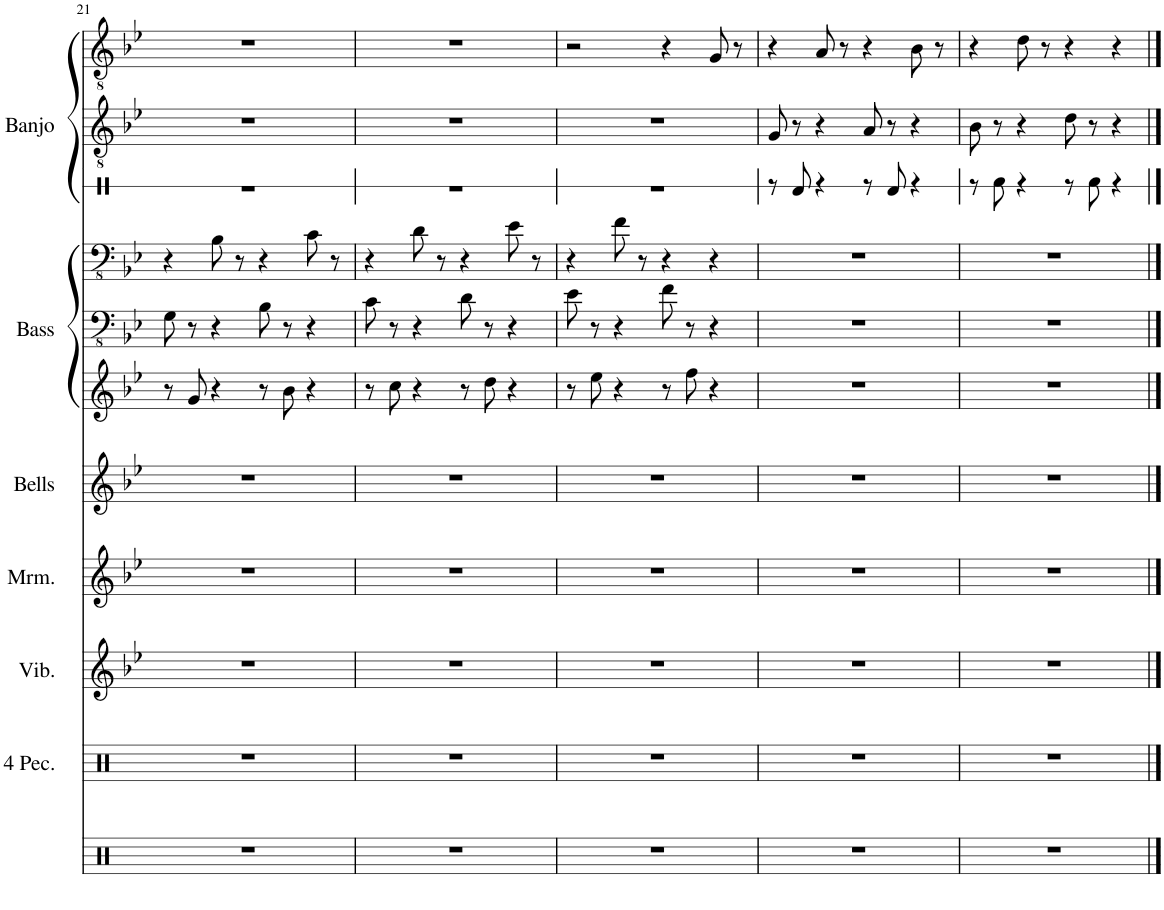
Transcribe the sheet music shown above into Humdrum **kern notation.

**kern	**kern	**kern	**kern	**kern	**kern	**kern	**kern	**kern	**kern	**kern
*part11	*part10	*part9	*part8	*part7	*part6	*part5	*part4	*part3	*part2	*part1
*staff11	*staff10	*staff9	*staff8	*staff7	*staff6	*staff5	*staff4	*staff3	*staff2	*staff1
*I"Drumset	*I"4-Way Percussion	*I"Vibraphone	*I"Marimba	*I"Tubular Bells	*I"Pitched Bongos	*I"Guitar 2	*I"Guitar 1	*I"Bongos	*I"Banjo 2	*I"Banjo 1
*	*I'4 Pec.	*I'Vib.	*I'Mrm.	*I'Bells	*	*	*	*	*I'Banjo	*
!!LO:PB:g=z
*clefX	*clefX	*clefG2	*clefG2	*clefG2	*clefG2	*clefFv4	*clefFv4	*clefX	*clefGv2	*clefGv2
*k[]	*k[]	*k[b-e-]	*k[b-e-]	*k[b-e-]	*k[b-e-]	*k[b-e-]	*k[b-e-]	*k[]	*k[b-e-]	*k[b-e-]
*M4/4	*M4/4	*M4/4	*M4/4	*M4/4	*M4/4	*M4/4	*M4/4	*M4/4	*M4/4	*M4/4
=21	=21	=21	=21	=21	=21	=21	=21	=21	=21	=21
1r	1r	1r	1r	1r	8r	8GG\	4r	1r	1r	1r
.	.	.	.	.	8g/	8r	.	.	.	.
.	.	.	.	.	4r	4r	8BB-\	.	.	.
.	.	.	.	.	.	.	8r	.	.	.
.	.	.	.	.	8r	8BB-\	4r	.	.	.
.	.	.	.	.	8b-\	8r	.	.	.	.
.	.	.	.	.	4r	4r	8C\	.	.	.
.	.	.	.	.	.	.	8r	.	.	.
=22	=22	=22	=22	=22	=22	=22	=22	=22	=22	=22
1r	1r	1r	1r	1r	8r	8C\	4r	1r	1r	1r
.	.	.	.	.	8cc\	8r	.	.	.	.
.	.	.	.	.	4r	4r	8D\	.	.	.
.	.	.	.	.	.	.	8r	.	.	.
.	.	.	.	.	8r	8D\	4r	.	.	.
.	.	.	.	.	8dd\	8r	.	.	.	.
.	.	.	.	.	4r	4r	8E-\	.	.	.
.	.	.	.	.	.	.	8r	.	.	.
=23	=23	=23	=23	=23	=23	=23	=23	=23	=23	=23
1r	1r	1r	1r	1r	8r	8E-\	4r	1r	1r	2r
.	.	.	.	.	8ee-\	8r	.	.	.	.
.	.	.	.	.	4r	4r	8F\	.	.	.
.	.	.	.	.	.	.	8r	.	.	.
.	.	.	.	.	8r	8F\	4r	.	.	4r
.	.	.	.	.	8ff\	8r	.	.	.	.
.	.	.	.	.	4r	4r	4r	.	.	8G/
.	.	.	.	.	.	.	.	.	.	8r
=24	=24	=24	=24	=24	=24	=24	=24	=24	=24	=24
1r	1r	1r	1r	1r	1r	1r	1r	8r	8G/	4r
.	.	.	.	.	.	.	.	8Rd/	8r	.
.	.	.	.	.	.	.	.	4r	4r	8A/
.	.	.	.	.	.	.	.	.	.	8r
.	.	.	.	.	.	.	.	8r	8A/	4r
.	.	.	.	.	.	.	.	8Rd/	8r	.
.	.	.	.	.	.	.	.	4r	4r	8B-\
.	.	.	.	.	.	.	.	.	.	8r
=25	=25	=25	=25	=25	=25	=25	=25	=25	=25	=25
1r	1r	1r	1r	1r	1r	1r	1r	8r	8B-\	4r
.	.	.	.	.	.	.	.	8Rf\	8r	.
.	.	.	.	.	.	.	.	4r	4r	8d\
.	.	.	.	.	.	.	.	.	.	8r
.	.	.	.	.	.	.	.	8r	8d\	4r
.	.	.	.	.	.	.	.	8Rf\	8r	.
.	.	.	.	.	.	.	.	4r	4r	4r
==	==	==	==	==	==	==	==	==	==	==
*-	*-	*-	*-	*-	*-	*-	*-	*-	*-	*-
